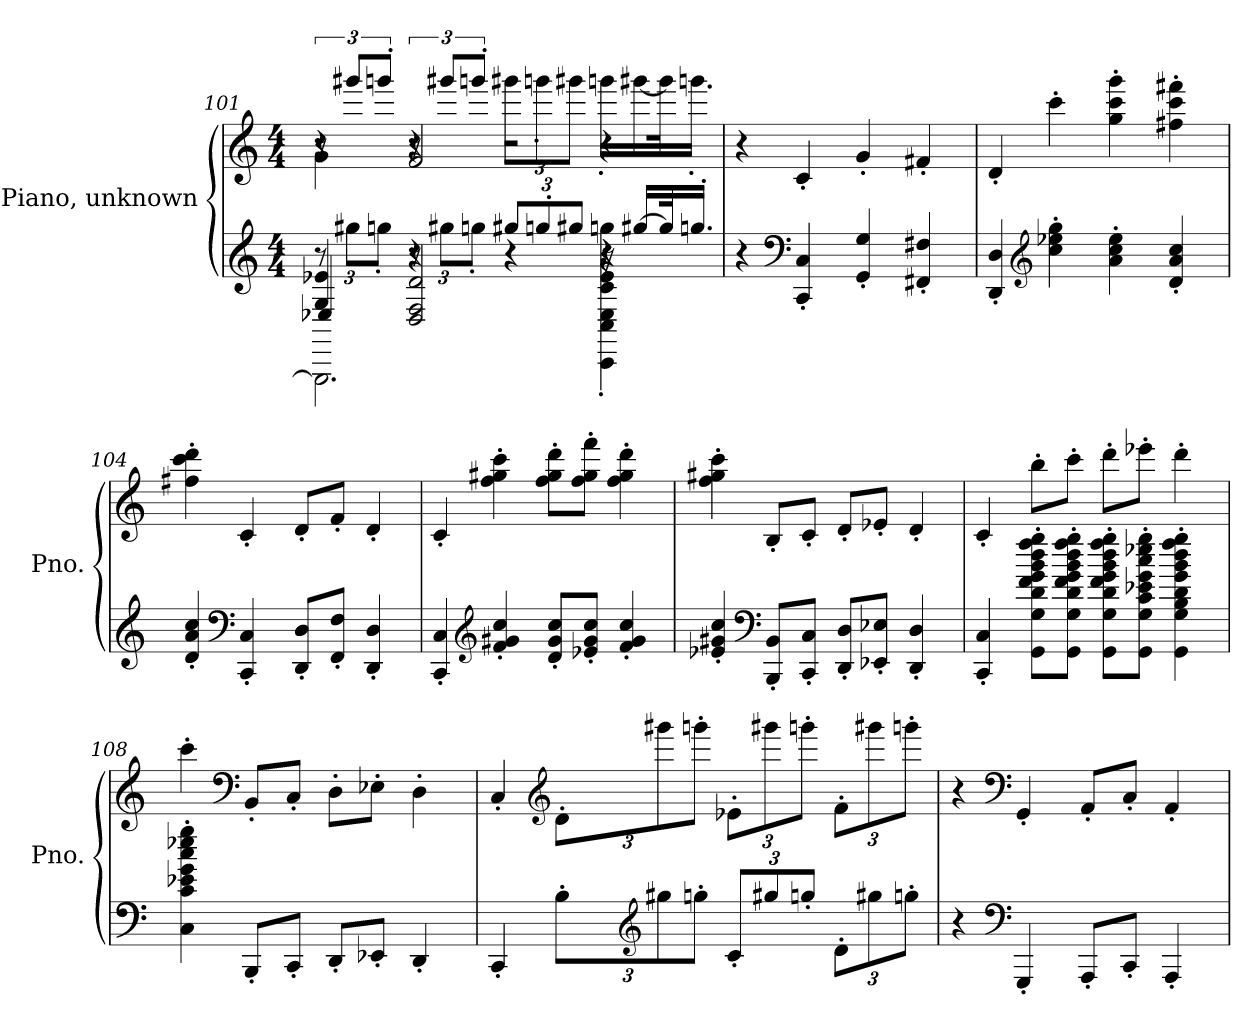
**kern	**kern
*part1	*part1
*staff2	*staff1
*I"Piano, unknown	*
*I'Pno.	*
*clefG2	*clefG2
*k[]	*k[]
*M4/4	*M4/4
=101	=101
*^	*^
*	*^	*	*^
*	*	*^	*	*	*
4G/ 4e-X/	12r	4E-X/	2.GGG\]	12r	4g\	4r
.	12gg#X\L	.	.	12ggg#X/L	.	.
.	12ggn'\J	.	.	12gggn'/J	.	.
4r	12r	2D/ 2F/ 2d/	.	12r	4r	2f/
.	12gg#X\L	.	.	12ggg#X/L	.	.
.	12ggn'\J	.	.	12gggn'/J	.	.
*Xbrackettup	*	*	*	*	*Xbrackettup	*
12gg#X/L	4r	.	.	2r	12ggg#X\L	.
12ggn'/	.	.	.	.	12gggn'\	.
12gg#X/J	.	.	.	.	12ggg#X\J	.
16r	4CC\' 4C\' 4E-\' 4c\' 4e-\' 4ggn\'	4r	4r	.	16gggn'\LL	4r
[16gg#X/LL	.	.	.	.	[16ggg#X\	.
32gg#/K]	.	.	.	.	32ggg#\K]	.
16.ggn'/JJ	.	.	.	.	16.gggn'\JJ	.
*v	*v	*v	*v	*	*	*
*	*v	*v	*v
!!LO:LB:g=z
=102	=102
4r	4r
*clefF4	*
4CC/' 4C/'	4c'/
4GG/' 4G/'	4g'/
4FF#X/' 4F#X/'	4f#X'/
=103	=103
4DD/' 4D/'	4d'/
*clefG2	*
4cc\' 4ee-X\' 4gg\'	4ccc'\
4a\' 4cc\' 4ee-\'	4gg\' 4ccc\' 4ggg\'
4d/' 4a/' 4cc/'	4ff#X\' 4ccc\' 4fff#X\'
=104	=104
4d/' 4a/' 4cc/'	4ff#X\' 4ccc\' 4ddd\'
*clefF4	*
4CC/' 4C/'	4c'/
8DD/' 8D/'L	8d'/L
8FF/' 8F/'J	8f'/J
4DD/' 4D/'	4d'/
=105	=105
4CC/' 4C/'	4c'/
*clefG2	*
4f/' 4g#X/' 4cc/'	4ff\' 4gg#X\' 4ccc\'
8d/' 8g#/' 8cc/'L	8ff\' 8gg#\' 8ddd\'L
8e-X/' 8g#/' 8cc/'J	8ff\' 8gg#\' 8fff\'J
4f/' 4g#/' 4cc/'	4ff\' 4gg#\' 4ddd\'
!!LO:LB:g=z
=106	=106
4e-X/' 4g#X/' 4cc/'	4ff\' 4gg#X\' 4ccc\'
*clefF4	*
8BBB/' 8BB/'L	8B'/L
8CC/' 8C/'J	8c'/J
8DD/' 8D/'L	8d'/L
8EE-X/' 8E-X/'J	8e-X'/J
4DD/' 4D/'	4d'/
=107	=107
4CC/' 4C/'	4c'/
8GG\' 8G\' 8d\' 8f\' 8g\' 8b\' 8dd\' 8ff\' 8gg\'L	8bb'\L
8GG\' 8G\' 8d\' 8f\' 8g\' 8b\' 8dd\' 8ff\' 8gg\'J	8ccc'\J
8GG\' 8G\' 8d\' 8f\' 8g\' 8b\' 8dd\' 8ff\' 8gg\'L	8ddd'\L
8GG\' 8G\' 8c\' 8e-X\' 8g\' 8cc\' 8ee-X\' 8gg\'J	8eee-X'\J
4GG\' 4G\' 4B\' 4d\' 4g\' 4b\' 4dd\' 4ff\' 4gg\'	4ddd'\
=108	=108
4C\' 4c\' 4e-X\' 4g\' 4cc\' 4ee-X\' 4gg\'	4ccc'\
*	*clefF4
8BBB'/L	8BB'/L
8CC'/J	8C'/J
8DD'/L	8D'\L
8EE-X'/J	8E-X'\J
4DD'/	4D'\
!!LO:LB:g=z
=109	=109
4CC'/	4C'/
*	*clefG2
12B'\L	12d'\L
*clefG2	*
12gg#X\	12ggg#X\
12ggn'\J	12gggn'\J
12c'/L	12e-X'\L
12gg#X/	12ggg#X\
12ggn'/J	12gggn'\J
12d'\L	12f'\L
12gg#X\	12ggg#X\
12ggn'\J	12gggn'\J
=110	=110
4r	4r
*clefF4	*clefF4
4GGG'/	4GG'/
8AAA'/L	8AA'/L
8CC'/J	8C'/J
4AAA'/	4AA'/
=	=
*-	*-
